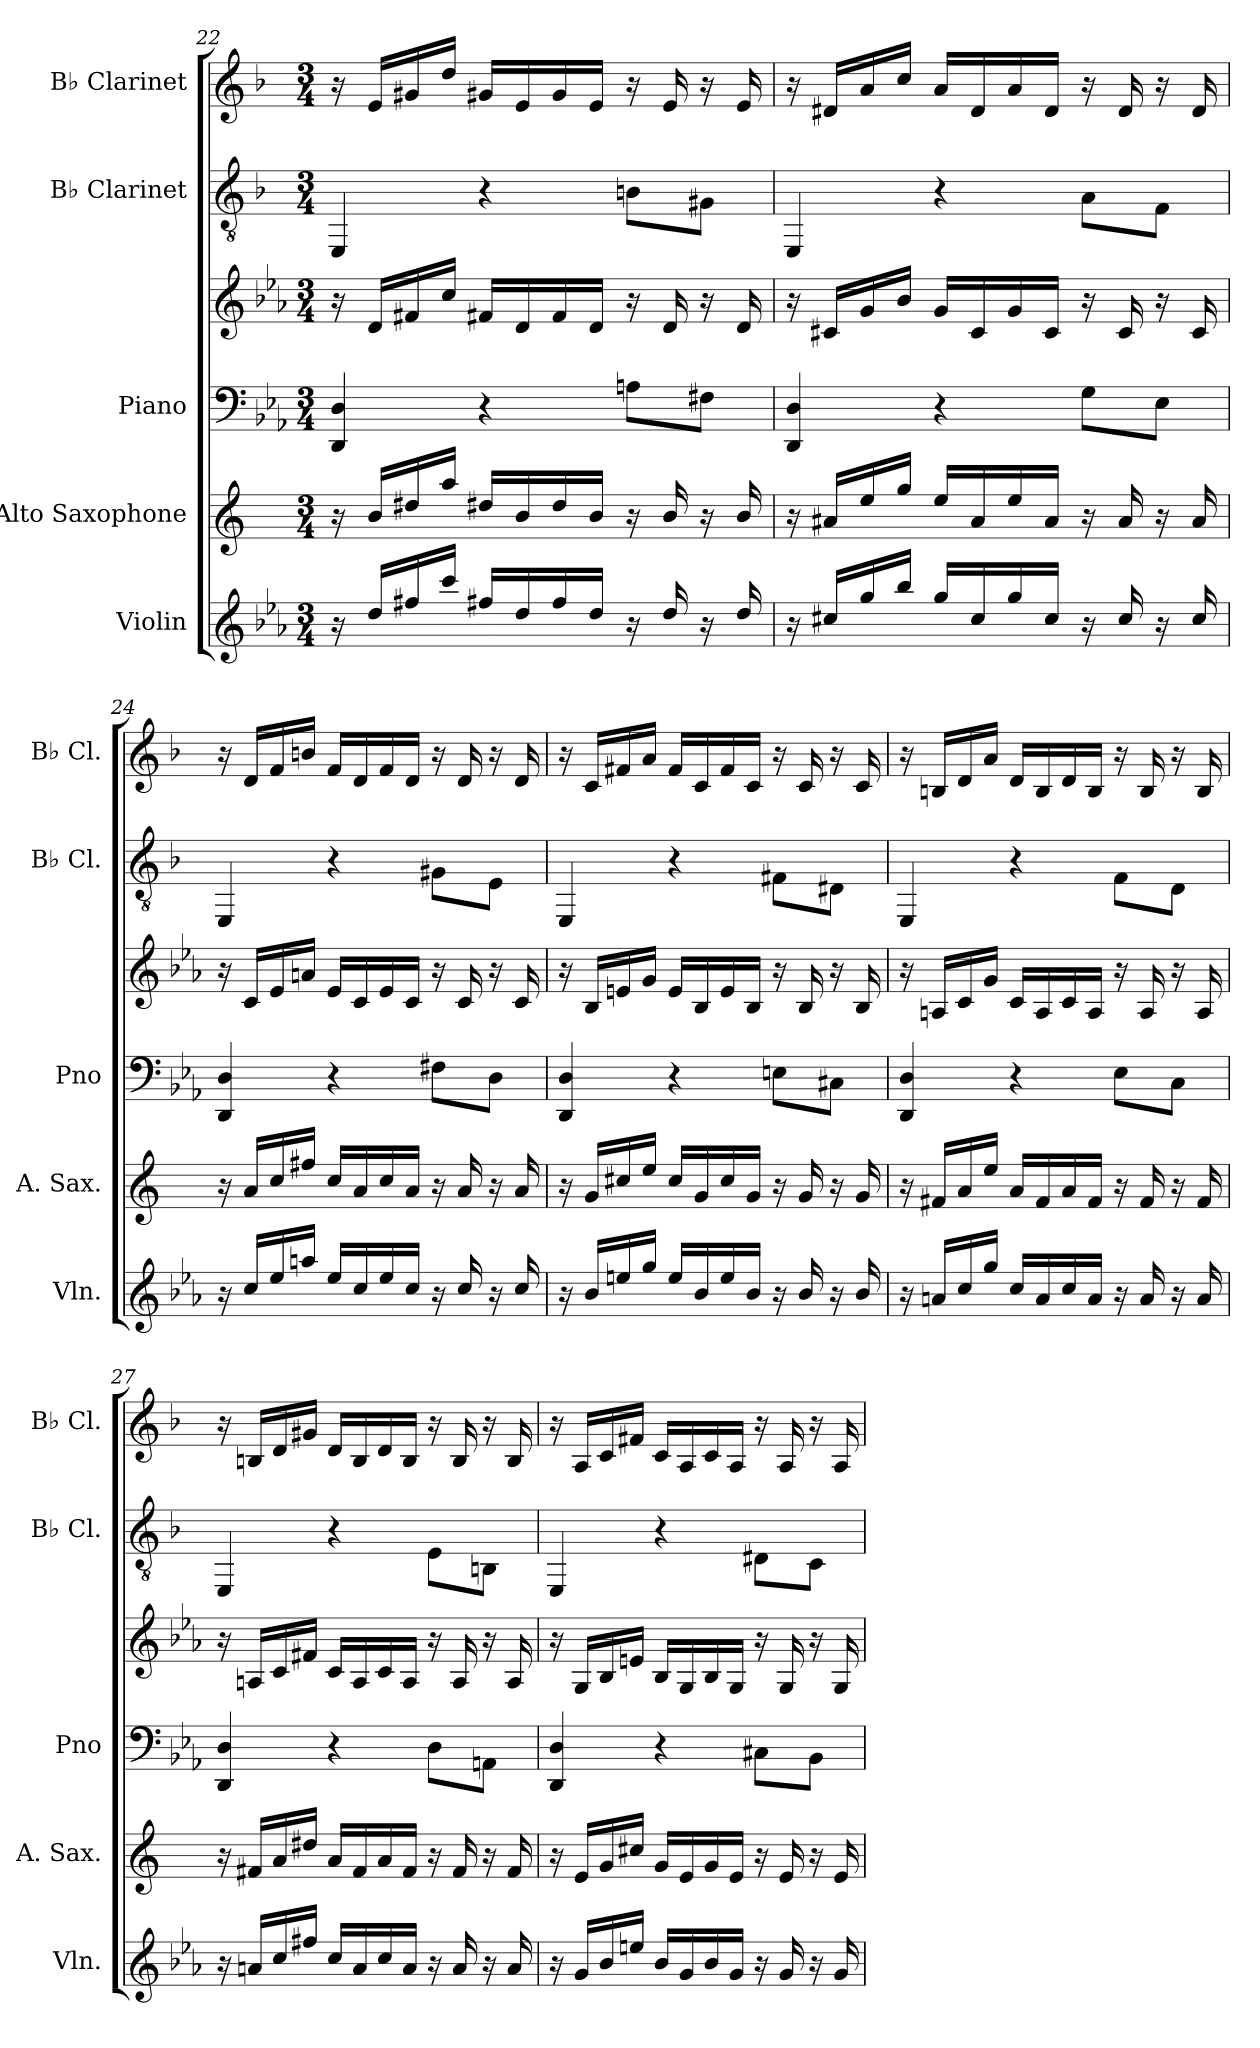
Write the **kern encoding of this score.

**kern	**kern	**kern	**kern	**kern	**kern
*part5	*part4	*part3	*part3	*part2	*part1
*staff6	*staff5	*staff4	*staff3	*staff2	*staff1
*I"Violin	*I"Alto Saxophone	*I"Piano	*	*I"B♭ Clarinet	*I"B♭ Clarinet
*I'Vln.	*I'A. Sax.	*I'Pno	*	*I'B♭ Cl.	*I'B♭ Cl.
!!LO:LB:g=z
*clefG2	*clefG2	*clefF4	*clefG2	*clefGv2	*clefG2
*	*ITrd5c9	*	*	*ITrd1c2	*ITrd1c2
*k[b-e-a-]	*k[b-e-a-]	*k[b-e-a-]	*k[b-e-a-]	*k[b-e-a-]	*k[b-e-a-]
*M3/4	*M3/4	*M3/4	*M3/4	*M3/4	*M3/4
=22	=22	=22	=22	=22	=22
16r	16r	4DD/ 4D/	16r	4DD/	16r
16dd/LL	16d/LL	.	16d/LL	.	16d/LL
16ff#X/	16f#X/	.	16f#X/	.	16f#X/
16ccc/JJ	16cc/JJ	.	16cc/JJ	.	16cc/JJ
16ff#X/LL	16f#X/LL	4r	16f#X/LL	4r	16f#X/LL
16dd/	16d/	.	16d/	.	16d/
16ff#/	16f#/	.	16f#/	.	16f#/
16dd/JJ	16d/JJ	.	16d/JJ	.	16d/JJ
16r	16r	8An\L	16r	8An\L	16r
16dd/	16d/	.	16d/	.	16d/
16r	16r	8F#X\J	16r	8F#X\J	16r
16dd/	16d/	.	16d/	.	16d/
=23	=23	=23	=23	=23	=23
16r	16r	4DD/ 4D/	16r	4DD/	16r
16cc#X/LL	16c#X/LL	.	16c#X/LL	.	16c#X/LL
16gg/	16g/	.	16g/	.	16g/
16bb-/JJ	16b-/JJ	.	16b-/JJ	.	16b-/JJ
16gg/LL	16g/LL	4r	16g/LL	4r	16g/LL
16cc#/	16c#/	.	16c#/	.	16c#/
16gg/	16g/	.	16g/	.	16g/
16cc#/JJ	16c#/JJ	.	16c#/JJ	.	16c#/JJ
16r	16r	8G\L	16r	8G\L	16r
16cc#/	16c#/	.	16c#/	.	16c#/
16r	16r	8E-\J	16r	8E-\J	16r
16cc#/	16c#/	.	16c#/	.	16c#/
=24	=24	=24	=24	=24	=24
16r	16r	4DD/ 4D/	16r	4DD/	16r
16cc/LL	16c/LL	.	16c/LL	.	16c/LL
16ee-/	16e-/	.	16e-/	.	16e-/
16aan/JJ	16an/JJ	.	16an/JJ	.	16an/JJ
16ee-/LL	16e-/LL	4r	16e-/LL	4r	16e-/LL
16cc/	16c/	.	16c/	.	16c/
16ee-/	16e-/	.	16e-/	.	16e-/
16cc/JJ	16c/JJ	.	16c/JJ	.	16c/JJ
16r	16r	8F#X\L	16r	8F#X\L	16r
16cc/	16c/	.	16c/	.	16c/
16r	16r	8D\J	16r	8D\J	16r
16cc/	16c/	.	16c/	.	16c/
!!LO:LB:g=z
=25	=25	=25	=25	=25	=25
16r	16r	4DD/ 4D/	16r	4DD/	16r
16b-/LL	16B-/LL	.	16B-/LL	.	16B-/LL
16een/	16en/	.	16en/	.	16en/
16gg/JJ	16g/JJ	.	16g/JJ	.	16g/JJ
16ee/LL	16e/LL	4r	16e/LL	4r	16e/LL
16b-/	16B-/	.	16B-/	.	16B-/
16ee/	16e/	.	16e/	.	16e/
16b-/JJ	16B-/JJ	.	16B-/JJ	.	16B-/JJ
16r	16r	8En\L	16r	8En\L	16r
16b-/	16B-/	.	16B-/	.	16B-/
16r	16r	8C#X\J	16r	8C#X\J	16r
16b-/	16B-/	.	16B-/	.	16B-/
=26	=26	=26	=26	=26	=26
16r	16r	4DD/ 4D/	16r	4DD/	16r
16an/LL	16An/LL	.	16An/LL	.	16An/LL
16cc/	16c/	.	16c/	.	16c/
16gg/JJ	16g/JJ	.	16g/JJ	.	16g/JJ
16cc/LL	16c/LL	4r	16c/LL	4r	16c/LL
16a/	16A/	.	16A/	.	16A/
16cc/	16c/	.	16c/	.	16c/
16a/JJ	16A/JJ	.	16A/JJ	.	16A/JJ
16r	16r	8E-\L	16r	8E-\L	16r
16a/	16A/	.	16A/	.	16A/
16r	16r	8C\J	16r	8C\J	16r
16a/	16A/	.	16A/	.	16A/
=27	=27	=27	=27	=27	=27
16r	16r	4DD/ 4D/	16r	4DD/	16r
16an/LL	16An/LL	.	16An/LL	.	16An/LL
16cc/	16c/	.	16c/	.	16c/
16ff#X/JJ	16f#X/JJ	.	16f#X/JJ	.	16f#X/JJ
16cc/LL	16c/LL	4r	16c/LL	4r	16c/LL
16a/	16A/	.	16A/	.	16A/
16cc/	16c/	.	16c/	.	16c/
16a/JJ	16A/JJ	.	16A/JJ	.	16A/JJ
16r	16r	8D\L	16r	8D\L	16r
16a/	16A/	.	16A/	.	16A/
16r	16r	8AAn\J	16r	8AAn\J	16r
16a/	16A/	.	16A/	.	16A/
!!LO:LB:g=z
=28	=28	=28	=28	=28	=28
16r	16r	4DD/ 4D/	16r	4DD/	16r
16g/LL	16G/LL	.	16G/LL	.	16G/LL
16b-/	16B-/	.	16B-/	.	16B-/
16een/JJ	16en/JJ	.	16en/JJ	.	16en/JJ
16b-/LL	16B-/LL	4r	16B-/LL	4r	16B-/LL
16g/	16G/	.	16G/	.	16G/
16b-/	16B-/	.	16B-/	.	16B-/
16g/JJ	16G/JJ	.	16G/JJ	.	16G/JJ
16r	16r	8C#X\L	16r	8C#X\L	16r
16g/	16G/	.	16G/	.	16G/
16r	16r	8BB-\J	16r	8BB-\J	16r
16g/	16G/	.	16G/	.	16G/
=	=	=	=	=	=
*-	*-	*-	*-	*-	*-
